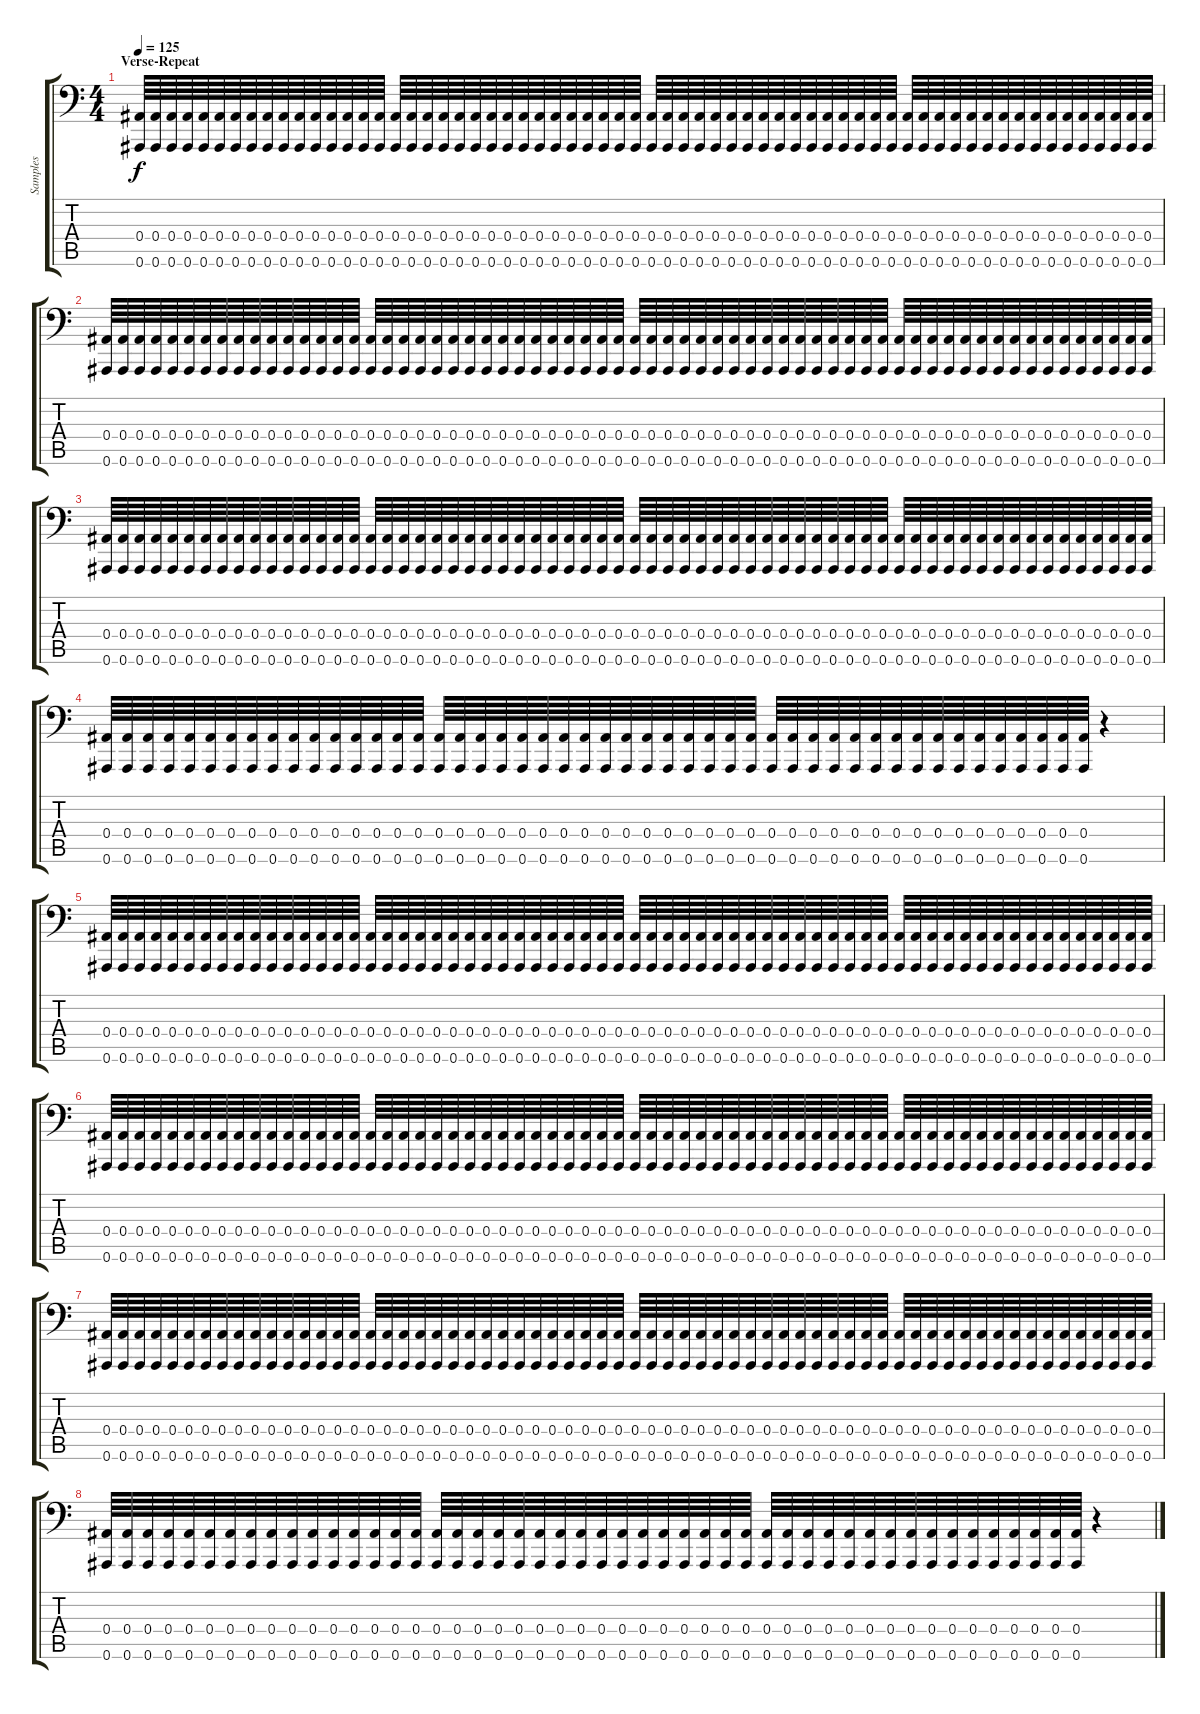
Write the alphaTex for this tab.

\track ("Samples" "Samples") {instrument gunshot}
\staff {score tabs}
\tuning (C4 G3 Eb3 Bb2 F2 Bb1) {hide}
\ts (4 4)
\section ("" "Verse-Repeat")
\tempo 125
\clef f4
\ks c
(0.4 0.6).64{dy f} (0.4 0.6).64 (0.4 0.6).64 (0.4 0.6).64 (0.4 0.6).64 (0.4 0.6).64 (0.4 0.6).64 (0.4 0.6).64 (0.4 0.6).64 (0.4 0.6).64 (0.4 0.6).64 (0.4 0.6).64 (0.4 0.6).64 (0.4 0.6).64 (0.4 0.6).64 (0.4 0.6).64 (0.4 0.6).64 (0.4 0.6).64 (0.4 0.6).64 (0.4 0.6).64 (0.4 0.6).64 (0.4 0.6).64 (0.4 0.6).64 (0.4 0.6).64 (0.4 0.6).64 (0.4 0.6).64 (0.4 0.6).64 (0.4 0.6).64 (0.4 0.6).64 (0.4 0.6).64 (0.4 0.6).64 (0.4 0.6).64 (0.4 0.6).64 (0.4 0.6).64 (0.4 0.6).64 (0.4 0.6).64 (0.4 0.6).64 (0.4 0.6).64 (0.4 0.6).64 (0.4 0.6).64 (0.4 0.6).64 (0.4 0.6).64 (0.4 0.6).64 (0.4 0.6).64 (0.4 0.6).64 (0.4 0.6).64 (0.4 0.6).64 (0.4 0.6).64 (0.4 0.6).64 (0.4 0.6).64 (0.4 0.6).64 (0.4 0.6).64 (0.4 0.6).64 (0.4 0.6).64 (0.4 0.6).64 (0.4 0.6).64 (0.4 0.6).64 (0.4 0.6).64 (0.4 0.6).64 (0.4 0.6).64 (0.4 0.6).64 (0.4 0.6).64 (0.4 0.6).64 (0.4 0.6).64 |
(0.4 0.6).64 (0.4 0.6).64 (0.4 0.6).64 (0.4 0.6).64 (0.4 0.6).64 (0.4 0.6).64 (0.4 0.6).64 (0.4 0.6).64 (0.4 0.6).64 (0.4 0.6).64 (0.4 0.6).64 (0.4 0.6).64 (0.4 0.6).64 (0.4 0.6).64 (0.4 0.6).64 (0.4 0.6).64 (0.4 0.6).64 (0.4 0.6).64 (0.4 0.6).64 (0.4 0.6).64 (0.4 0.6).64 (0.4 0.6).64 (0.4 0.6).64 (0.4 0.6).64 (0.4 0.6).64 (0.4 0.6).64 (0.4 0.6).64 (0.4 0.6).64 (0.4 0.6).64 (0.4 0.6).64 (0.4 0.6).64 (0.4 0.6).64 (0.4 0.6).64 (0.4 0.6).64 (0.4 0.6).64 (0.4 0.6).64 (0.4 0.6).64 (0.4 0.6).64 (0.4 0.6).64 (0.4 0.6).64 (0.4 0.6).64 (0.4 0.6).64 (0.4 0.6).64 (0.4 0.6).64 (0.4 0.6).64 (0.4 0.6).64 (0.4 0.6).64 (0.4 0.6).64 (0.4 0.6).64 (0.4 0.6).64 (0.4 0.6).64 (0.4 0.6).64 (0.4 0.6).64 (0.4 0.6).64 (0.4 0.6).64 (0.4 0.6).64 (0.4 0.6).64 (0.4 0.6).64 (0.4 0.6).64 (0.4 0.6).64 (0.4 0.6).64 (0.4 0.6).64 (0.4 0.6).64 (0.4 0.6).64 |
(0.4 0.6).64 (0.4 0.6).64 (0.4 0.6).64 (0.4 0.6).64 (0.4 0.6).64 (0.4 0.6).64 (0.4 0.6).64 (0.4 0.6).64 (0.4 0.6).64 (0.4 0.6).64 (0.4 0.6).64 (0.4 0.6).64 (0.4 0.6).64 (0.4 0.6).64 (0.4 0.6).64 (0.4 0.6).64 (0.4 0.6).64 (0.4 0.6).64 (0.4 0.6).64 (0.4 0.6).64 (0.4 0.6).64 (0.4 0.6).64 (0.4 0.6).64 (0.4 0.6).64 (0.4 0.6).64 (0.4 0.6).64 (0.4 0.6).64 (0.4 0.6).64 (0.4 0.6).64 (0.4 0.6).64 (0.4 0.6).64 (0.4 0.6).64 (0.4 0.6).64 (0.4 0.6).64 (0.4 0.6).64 (0.4 0.6).64 (0.4 0.6).64 (0.4 0.6).64 (0.4 0.6).64 (0.4 0.6).64 (0.4 0.6).64 (0.4 0.6).64 (0.4 0.6).64 (0.4 0.6).64 (0.4 0.6).64 (0.4 0.6).64 (0.4 0.6).64 (0.4 0.6).64 (0.4 0.6).64 (0.4 0.6).64 (0.4 0.6).64 (0.4 0.6).64 (0.4 0.6).64 (0.4 0.6).64 (0.4 0.6).64 (0.4 0.6).64 (0.4 0.6).64 (0.4 0.6).64 (0.4 0.6).64 (0.4 0.6).64 (0.4 0.6).64 (0.4 0.6).64 (0.4 0.6).64 (0.4 0.6).64 |
(0.4 0.6).64 (0.4 0.6).64 (0.4 0.6).64 (0.4 0.6).64 (0.4 0.6).64 (0.4 0.6).64 (0.4 0.6).64 (0.4 0.6).64 (0.4 0.6).64 (0.4 0.6).64 (0.4 0.6).64 (0.4 0.6).64 (0.4 0.6).64 (0.4 0.6).64 (0.4 0.6).64 (0.4 0.6).64 (0.4 0.6).64 (0.4 0.6).64 (0.4 0.6).64 (0.4 0.6).64 (0.4 0.6).64 (0.4 0.6).64 (0.4 0.6).64 (0.4 0.6).64 (0.4 0.6).64 (0.4 0.6).64 (0.4 0.6).64 (0.4 0.6).64 (0.4 0.6).64 (0.4 0.6).64 (0.4 0.6).64 (0.4 0.6).64 (0.4 0.6).64 (0.4 0.6).64 (0.4 0.6).64 (0.4 0.6).64 (0.4 0.6).64 (0.4 0.6).64 (0.4 0.6).64 (0.4 0.6).64 (0.4 0.6).64 (0.4 0.6).64 (0.4 0.6).64 (0.4 0.6).64 (0.4 0.6).64 (0.4 0.6).64 (0.4 0.6).64 (0.4 0.6).64 r.4 |
(0.4 0.6).64 (0.4 0.6).64 (0.4 0.6).64 (0.4 0.6).64 (0.4 0.6).64 (0.4 0.6).64 (0.4 0.6).64 (0.4 0.6).64 (0.4 0.6).64 (0.4 0.6).64 (0.4 0.6).64 (0.4 0.6).64 (0.4 0.6).64 (0.4 0.6).64 (0.4 0.6).64 (0.4 0.6).64 (0.4 0.6).64 (0.4 0.6).64 (0.4 0.6).64 (0.4 0.6).64 (0.4 0.6).64 (0.4 0.6).64 (0.4 0.6).64 (0.4 0.6).64 (0.4 0.6).64 (0.4 0.6).64 (0.4 0.6).64 (0.4 0.6).64 (0.4 0.6).64 (0.4 0.6).64 (0.4 0.6).64 (0.4 0.6).64 (0.4 0.6).64 (0.4 0.6).64 (0.4 0.6).64 (0.4 0.6).64 (0.4 0.6).64 (0.4 0.6).64 (0.4 0.6).64 (0.4 0.6).64 (0.4 0.6).64 (0.4 0.6).64 (0.4 0.6).64 (0.4 0.6).64 (0.4 0.6).64 (0.4 0.6).64 (0.4 0.6).64 (0.4 0.6).64 (0.4 0.6).64 (0.4 0.6).64 (0.4 0.6).64 (0.4 0.6).64 (0.4 0.6).64 (0.4 0.6).64 (0.4 0.6).64 (0.4 0.6).64 (0.4 0.6).64 (0.4 0.6).64 (0.4 0.6).64 (0.4 0.6).64 (0.4 0.6).64 (0.4 0.6).64 (0.4 0.6).64 (0.4 0.6).64 |
(0.4 0.6).64 (0.4 0.6).64 (0.4 0.6).64 (0.4 0.6).64 (0.4 0.6).64 (0.4 0.6).64 (0.4 0.6).64 (0.4 0.6).64 (0.4 0.6).64 (0.4 0.6).64 (0.4 0.6).64 (0.4 0.6).64 (0.4 0.6).64 (0.4 0.6).64 (0.4 0.6).64 (0.4 0.6).64 (0.4 0.6).64 (0.4 0.6).64 (0.4 0.6).64 (0.4 0.6).64 (0.4 0.6).64 (0.4 0.6).64 (0.4 0.6).64 (0.4 0.6).64 (0.4 0.6).64 (0.4 0.6).64 (0.4 0.6).64 (0.4 0.6).64 (0.4 0.6).64 (0.4 0.6).64 (0.4 0.6).64 (0.4 0.6).64 (0.4 0.6).64 (0.4 0.6).64 (0.4 0.6).64 (0.4 0.6).64 (0.4 0.6).64 (0.4 0.6).64 (0.4 0.6).64 (0.4 0.6).64 (0.4 0.6).64 (0.4 0.6).64 (0.4 0.6).64 (0.4 0.6).64 (0.4 0.6).64 (0.4 0.6).64 (0.4 0.6).64 (0.4 0.6).64 (0.4 0.6).64 (0.4 0.6).64 (0.4 0.6).64 (0.4 0.6).64 (0.4 0.6).64 (0.4 0.6).64 (0.4 0.6).64 (0.4 0.6).64 (0.4 0.6).64 (0.4 0.6).64 (0.4 0.6).64 (0.4 0.6).64 (0.4 0.6).64 (0.4 0.6).64 (0.4 0.6).64 (0.4 0.6).64 |
(0.4 0.6).64 (0.4 0.6).64 (0.4 0.6).64 (0.4 0.6).64 (0.4 0.6).64 (0.4 0.6).64 (0.4 0.6).64 (0.4 0.6).64 (0.4 0.6).64 (0.4 0.6).64 (0.4 0.6).64 (0.4 0.6).64 (0.4 0.6).64 (0.4 0.6).64 (0.4 0.6).64 (0.4 0.6).64 (0.4 0.6).64 (0.4 0.6).64 (0.4 0.6).64 (0.4 0.6).64 (0.4 0.6).64 (0.4 0.6).64 (0.4 0.6).64 (0.4 0.6).64 (0.4 0.6).64 (0.4 0.6).64 (0.4 0.6).64 (0.4 0.6).64 (0.4 0.6).64 (0.4 0.6).64 (0.4 0.6).64 (0.4 0.6).64 (0.4 0.6).64 (0.4 0.6).64 (0.4 0.6).64 (0.4 0.6).64 (0.4 0.6).64 (0.4 0.6).64 (0.4 0.6).64 (0.4 0.6).64 (0.4 0.6).64 (0.4 0.6).64 (0.4 0.6).64 (0.4 0.6).64 (0.4 0.6).64 (0.4 0.6).64 (0.4 0.6).64 (0.4 0.6).64 (0.4 0.6).64 (0.4 0.6).64 (0.4 0.6).64 (0.4 0.6).64 (0.4 0.6).64 (0.4 0.6).64 (0.4 0.6).64 (0.4 0.6).64 (0.4 0.6).64 (0.4 0.6).64 (0.4 0.6).64 (0.4 0.6).64 (0.4 0.6).64 (0.4 0.6).64 (0.4 0.6).64 (0.4 0.6).64 |
(0.4 0.6).64 (0.4 0.6).64 (0.4 0.6).64 (0.4 0.6).64 (0.4 0.6).64 (0.4 0.6).64 (0.4 0.6).64 (0.4 0.6).64 (0.4 0.6).64 (0.4 0.6).64 (0.4 0.6).64 (0.4 0.6).64 (0.4 0.6).64 (0.4 0.6).64 (0.4 0.6).64 (0.4 0.6).64 (0.4 0.6).64 (0.4 0.6).64 (0.4 0.6).64 (0.4 0.6).64 (0.4 0.6).64 (0.4 0.6).64 (0.4 0.6).64 (0.4 0.6).64 (0.4 0.6).64 (0.4 0.6).64 (0.4 0.6).64 (0.4 0.6).64 (0.4 0.6).64 (0.4 0.6).64 (0.4 0.6).64 (0.4 0.6).64 (0.4 0.6).64 (0.4 0.6).64 (0.4 0.6).64 (0.4 0.6).64 (0.4 0.6).64 (0.4 0.6).64 (0.4 0.6).64 (0.4 0.6).64 (0.4 0.6).64 (0.4 0.6).64 (0.4 0.6).64 (0.4 0.6).64 (0.4 0.6).64 (0.4 0.6).64 (0.4 0.6).64 (0.4 0.6).64 r.4
